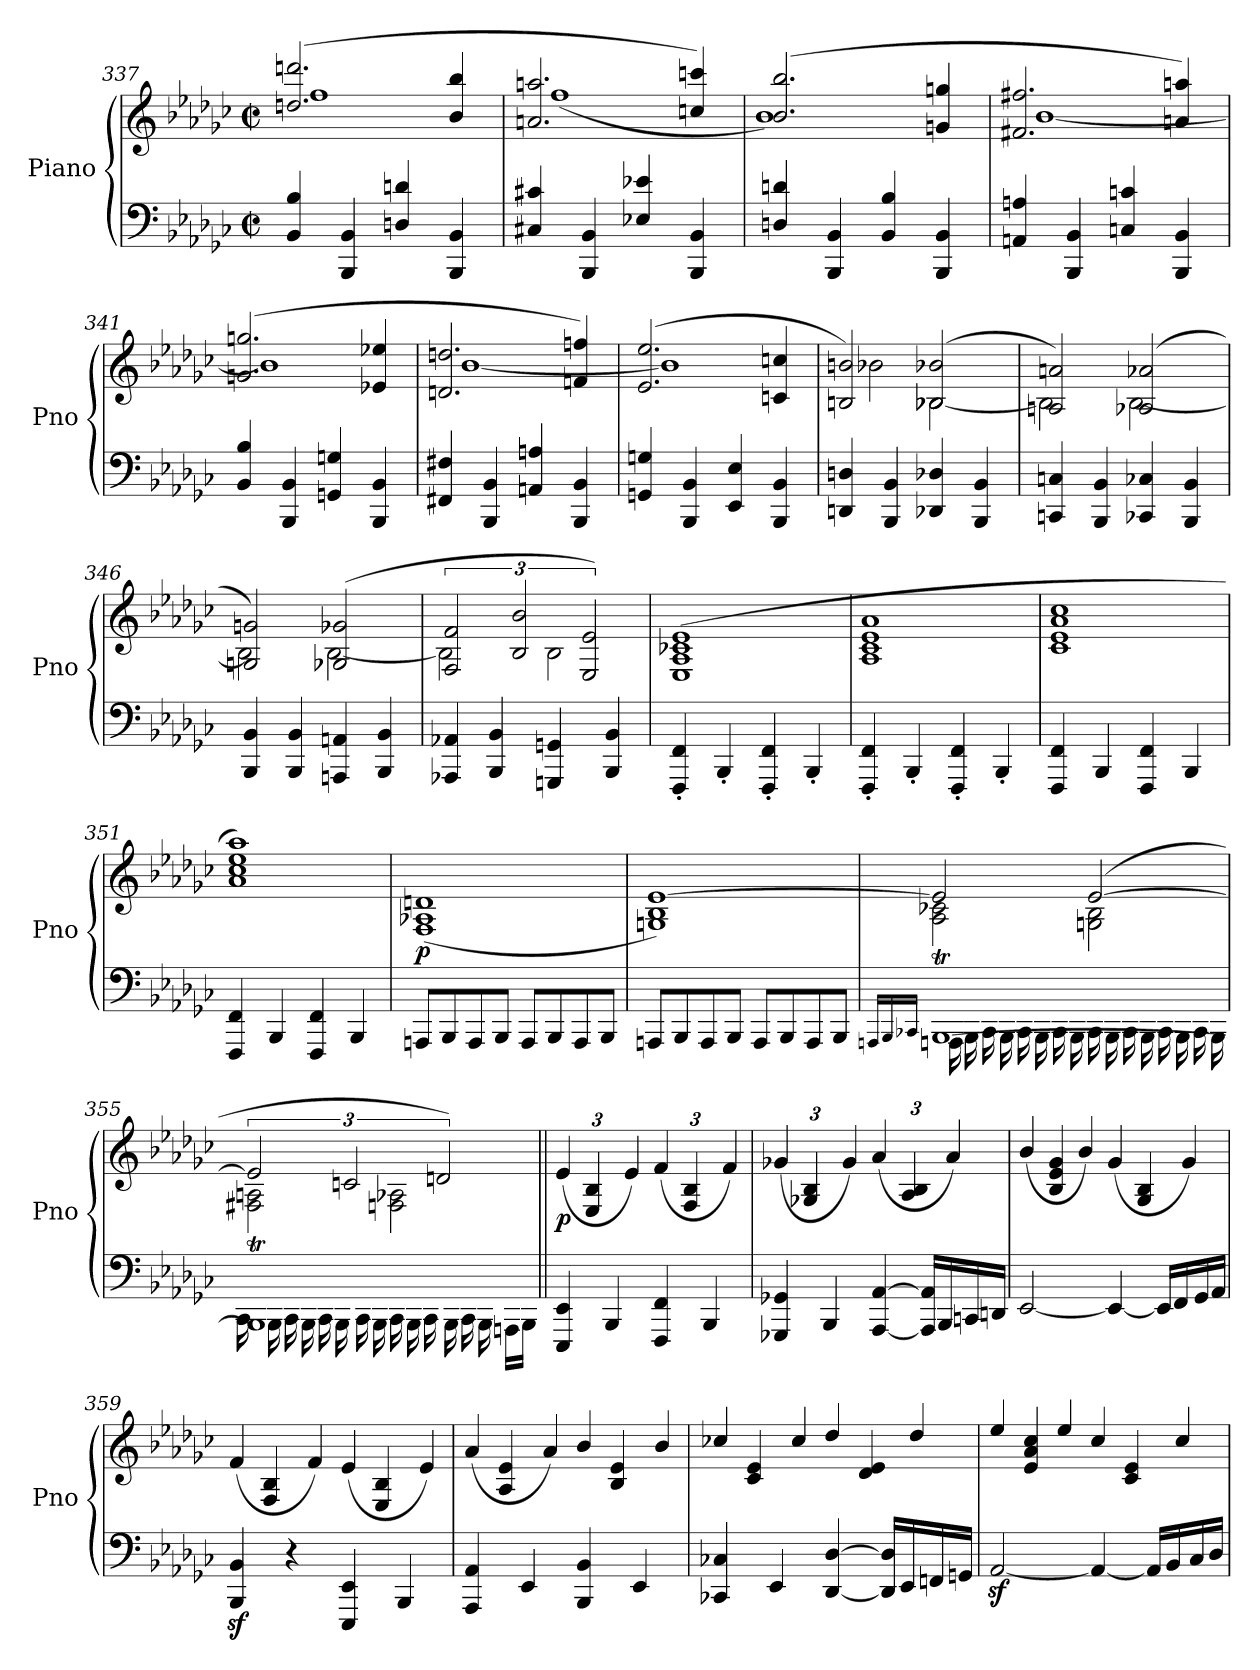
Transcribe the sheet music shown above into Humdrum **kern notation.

**kern	**kern	**dynam
*part1	*part1	*part1
*staff2	*staff1	*staff1/2
*I"Piano	*	*
*I'Pno	*	*
!!LO:LB:g=z
*clefF4	*clefG2	*
*k[b-e-a-d-g-c-]	*k[b-e-a-d-g-c-]	*
*M4/4	*M4/4	*
*met(c|)	*met(c|)	*
=337	=337	=337
*	*^	*
4BB-/ 4B-/	(>2.ddn/ 2.dddn/	1ff	.
4BBB-/ 4BB-/	.	.	.
4Dn/ 4dn/	.	.	.
4BBB-/ 4BB-/	4b-/ 4bb-/	.	.
=338	=338	=338	=338
4C#X/ 4c#X/	2.an/ 2.aan/	(<1ff	.
4BBB-/ 4BB-/	.	.	.
4E-X/ 4e-X/	.	.	.
4BBB-/ 4BB-/	4ccn/ 4cccn/)	.	.
=339	=339	=339	=339
!	!	!	!LO:DY:b
4Dn/ 4dn/	(>2.b-/ 2.bb-/	1b-)	other-dynamics
4BBB-/ 4BB-/	.	.	.
4BB-/ 4B-/	.	.	.
4BBB-/ 4BB-/	4gn/ 4ggn/	.	.
=340	=340	=340	=340
4AAn/ 4An/	2.f#X/ 2.ff#X/	[1b-	.
4BBB-/ 4BB-/	.	.	.
4Cn/ 4cn/	.	.	.
4BBB-/ 4BB-/	4an/ 4aan/)	.	.
=341	=341	=341	=341
4BB-/ 4B-/	(>2.gn/ 2.ggn/	1b-]	.
4BBB-/ 4BB-/	.	.	.
4GGn/ 4Gn/	.	.	.
4BBB-/ 4BB-/	4e-X/ 4ee-X/	.	.
=342	=342	=342	=342
4FF#X/ 4F#X/	2.dn/ 2.ddn/	[1b-	.
4BBB-/ 4BB-/	.	.	.
4AAn/ 4An/	.	.	.
4BBB-/ 4BB-/	4fn/ 4ffn/)	.	.
!!LO:LB:g=z	!!
=343	=343	=343	=343
4GGn/ 4Gn/	(>2.e-/ 2.ee-/	1b-]	.
4BBB-/ 4BB-/	.	.	.
4EE-/ 4E-/	.	.	.
4BBB-/ 4BB-/	4cn/ 4ccn/	.	.
=344	=344	=344	=344
4DDn/ 4Dn/	2Bn/ 2bn/)	2b-X\	.
4BBB-/ 4BB-/	.	.	.
4DD-X/ 4D-X/	(>2B-X/ 2b-X/	[2B-X\	.
4BBB-/ 4BB-/	.	.	.
=345	=345	=345	=345
4CCn/ 4Cn/	2An/ 2an/)	2B-\]	.
4BBB-/ 4BB-/	.	.	.
4CC-X/ 4C-X/	(>2A-X/ 2a-X/	[2B-\	.
4BBB-/ 4BB-/	.	.	.
=346	=346	=346	=346
4BBB-/ 4BB-/	2Gn/ 2gn/)	2B-\]	.
4BBB-/ 4BB-/	.	.	.
4AAAn/ 4AAn/	(>2G-X/ 2g-X/	[2B-\	.
4BBB-/ 4BB-/	.	.	.
=347	=347	=347	=347
4AAA-X/ 4AA-X/	3F/ 3f/	2B-\]	.
4BBB-/ 4BB-/	.	.	.
.	3B-/ 3b-/	.	.
4GGGn/ 4GGn/	.	2B-\	.
.	3E-/ 3e-/)	.	.
4BBB-/ 4BB-/	.	.	.
*	*v	*v	*
!!LO:PB:g=z
=348	=348	=348
4FFF/' 4FF/'	(>1E- 1A- 1c-X 1e-	.
4BBB-'/	.	.
4FFF/' 4FF/'	.	.
4BBB-'/	.	.
=349	=349	=349
4FFF/' 4FF/'	1A- 1c- 1e- 1a-	.
4BBB-'/	.	.
4FFF/' 4FF/'	.	.
4BBB-'/	.	.
=350	=350	=350
4FFF/ 4FF/	1c- 1e- 1a- 1cc-	.
4BBB-/	.	.
4FFF/ 4FF/	.	.
4BBB-/	.	.
=351	=351	=351
4FFF/ 4FF/	1a- 1cc- 1ee- 1aa-)	.
4BBB-/	.	.
4FFF/ 4FF/	.	.
4BBB-/	.	.
=352	=352	=352
!	!	!LO:DY:b
8AAAn/L	(>1F 1A-X 1dn	p
8BBB-/	.	.
8AAA/	.	.
8BBB-/J	.	.
8AAA/L	.	.
8BBB-/	.	.
8AAA/	.	.
8BBB-/J	.	.
!!LO:LB:g=z
=353	=353	=353
8AAAn/L	1Gn 1B- [1e-)	.
8BBB-/	.	.
8AAA/	.	.
8BBB-/J	.	.
8AAA/L	.	.
8BBB-/	.	.
8AAA/	.	.
8BBB-/J	.	.
=354	=354	=354
16qAAAn/LL	.	.
16qBBB-/	.	.
16qCC-X/JJ	.	.
*^	*^	*
[1BBB-t	16AAA!	2e-/]	2A-\ 2c-X\	.
.	16BBB-!	.	.	.
.	16CC-!	.	.	.
.	16BBB-!	.	.	.
.	16CC-!	.	.	.
.	16BBB-!	.	.	.
.	16CC-!	.	.	.
.	16BBB-!	.	.	.
.	16CC-!	(>[2e-/	2Gn\ 2B-\	.
.	16BBB-!	.	.	.
.	16CC-!	.	.	.
.	16BBB-!	.	.	.
.	16CC-!	.	.	.
.	16BBB-!	.	.	.
.	16CC-!	.	.	.
.	16BBB-!	.	.	.
=355	=355	=355	=355	=355
1BBB-t]	16CC-!	3e-/]	2F#X\ 2An\	.
.	16BBB-!	.	.	.
.	16CC-!	.	.	.
.	16BBB-!	.	.	.
.	16CC-!	.	.	.
.	16BBB-!	.	.	.
.	.	3cn/	.	.
.	16CC-!	.	.	.
.	16BBB-!	.	.	.
.	16CC-!	.	2Fn\ 2A-X\	.
.	16BBB-!	.	.	.
.	16CC-!	.	.	.
.	.	3dn/)	.	.
.	16BBB-!	.	.	.
.	16CC-!	.	.	.
.	16BBB-!	.	.	.
.	16AAAn!\LL	.	.	.
.	16BBB-!\JJ	.	.	.
*v	*v	*	*	*
*	*v	*v	*
!!LO:LB:g=z
=356||	=356||	=356||
*	*Xbrackettup	*
*^	*	*
!	!	!	!LO:DY:b
*v	*v	*	*
4EEE-/ 4EE-/	(>6e-/	p
.	6E-/ 6B-/	.
4BBB-/	.	.
.	6e-/)	.
4FFF/ 4FF/	(>6f/	.
.	6F/ 6B-/	.
4BBB-/	.	.
.	6f/)	.
=357	=357	=357
4GGG-X/ 4GG-X/	(>6g-X/	.
.	6G-X/ 6B-/	.
4BBB-/	.	.
.	6g-/)	.
[4AAA-/ [4AA-/	(>6a-/	.
.	6A-/ 6B-/	.
16AAA-/] 16AA-/]LL	.	.
16BBB-/	.	.
.	6a-/)	.
16CCn/	.	.
16DDn/JJ	.	.
!!LO:LB:g=z
=358	=358	=358
*	*Xtuplet	*
[2EE-/	(>6b-/	.
.	6B-/ 6e-/ 6g-/	.
.	6b-/)	.
4EE-/_	(>6g-/	.
.	6G-/ 6B-/	.
16EE-/LL]	.	.
16FF/	.	.
.	6g-/)	.
16GG-/	.	.
16AA-/JJ	.	.
=359	=359	=359
4BBB-/z< 4BB-/z<	(>6f/	.
.	6F/ 6B-/	.
4r	.	.
.	6f/)	.
4EEE-/ 4EE-/	(>6e-/	.
.	6E-/ 6B-/	.
4BBB-/	.	.
.	6e-/)	.
=360	=360	=360
!	!	!LO:DY:a=2
4AAA-/ 4AA-/	(>6a-/	other-dynamics
.	6A-/ 6e-/	.
4EE-/	.	.
.	6a-/)	.
4BBB-/ 4BB-/	6b-/	.
.	6B-/ 6e-/	.
4EE-/	.	.
.	6b-/	.
=361	=361	=361
4CC-X/ 4C-X/	6cc-X/	.
.	6c-/ 6e-/	.
4EE-/	.	.
.	6cc-/	.
[4DD-/ [4D-/	6dd-/	.
.	6d-/ 6e-/	.
16DD-/] 16D-/]LL	.	.
16EE-/	.	.
.	6dd-/	.
16FFn/	.	.
16GGn/JJ	.	.
=362	=362	=362
[2AA-z</	6ee-/	.
.	6e-/ 6a-/ 6cc-/	.
.	6ee-/	.
4AA-/_	6cc-/	.
.	6c-/ 6e-/	.
16AA-/LL]	.	.
16BB-/	.	.
.	6cc-/	.
16C-/	.	.
16D-/JJ	.	.
=	=	=
*-	*-	*-
